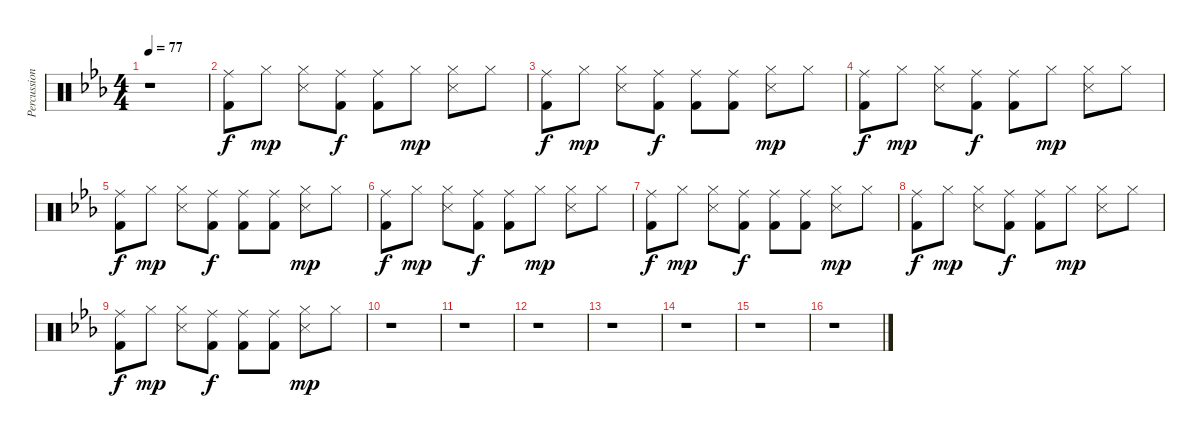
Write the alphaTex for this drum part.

\track ("Percussions" "Percussion") {instrument percussion}
\staff {score}
\articulation defaults
\ts (4 4)
\tempo 77
\clef neutral
\ks cminor
r.1{dy f} |
("Ride (middle)" "Kick (hit) 2").8 "Hi-Hat (closed)".8{dy mp} ("Hi-Hat (closed)" "Snare (side stick) 3").8 ("Ride (middle)" "Kick (hit) 2").8{dy f} ("Ride (middle)" "Kick (hit) 2").8 "Hi-Hat (closed)".8{dy mp} ("Hi-Hat (closed)" "Snare (side stick) 3").8 "Hi-Hat (closed)".8 |
("Ride (middle)" "Kick (hit) 2").8{dy f} "Hi-Hat (closed)".8{dy mp} ("Hi-Hat (closed)" "Snare (side stick) 3").8 ("Ride (middle)" "Kick (hit) 2").8{dy f} ("Ride (middle)" "Kick (hit) 2").8 ("Ride (middle)" "Kick (hit) 2").8 ("Hi-Hat (closed)" "Snare (side stick) 3").8{dy mp} "Hi-Hat (closed)".8 |
("Ride (middle)" "Kick (hit) 2").8{dy f} "Hi-Hat (closed)".8{dy mp} ("Hi-Hat (closed)" "Snare (side stick) 3").8 ("Ride (middle)" "Kick (hit) 2").8{dy f} ("Ride (middle)" "Kick (hit) 2").8 "Hi-Hat (closed)".8{dy mp} ("Hi-Hat (closed)" "Snare (side stick) 3").8 "Hi-Hat (closed)".8 |
("Ride (middle)" "Kick (hit) 2").8{dy f} "Hi-Hat (closed)".8{dy mp} ("Hi-Hat (closed)" "Snare (side stick) 3").8 ("Ride (middle)" "Kick (hit) 2").8{dy f} ("Ride (middle)" "Kick (hit) 2").8 ("Ride (middle)" "Kick (hit) 2").8 ("Hi-Hat (closed)" "Snare (side stick) 3").8{dy mp} "Hi-Hat (closed)".8 |
("Ride (middle)" "Kick (hit) 2").8{dy f} "Hi-Hat (closed)".8{dy mp} ("Hi-Hat (closed)" "Snare (side stick) 3").8 ("Ride (middle)" "Kick (hit) 2").8{dy f} ("Ride (middle)" "Kick (hit) 2").8 "Hi-Hat (closed)".8{dy mp} ("Hi-Hat (closed)" "Snare (side stick) 3").8 "Hi-Hat (closed)".8 |
("Ride (middle)" "Kick (hit) 2").8{dy f} "Hi-Hat (closed)".8{dy mp} ("Hi-Hat (closed)" "Snare (side stick) 3").8 ("Ride (middle)" "Kick (hit) 2").8{dy f} ("Ride (middle)" "Kick (hit) 2").8 ("Ride (middle)" "Kick (hit) 2").8 ("Hi-Hat (closed)" "Snare (side stick) 3").8{dy mp} "Hi-Hat (closed)".8 |
("Ride (middle)" "Kick (hit) 2").8{dy f} "Hi-Hat (closed)".8{dy mp} ("Hi-Hat (closed)" "Snare (side stick) 3").8 ("Ride (middle)" "Kick (hit) 2").8{dy f} ("Ride (middle)" "Kick (hit) 2").8 "Hi-Hat (closed)".8{dy mp} ("Hi-Hat (closed)" "Snare (side stick) 3").8 "Hi-Hat (closed)".8 |
("Ride (middle)" "Kick (hit) 2").8{dy f} "Hi-Hat (closed)".8{dy mp} ("Hi-Hat (closed)" "Snare (side stick) 3").8 ("Ride (middle)" "Kick (hit) 2").8{dy f} ("Ride (middle)" "Kick (hit) 2").8 ("Ride (middle)" "Kick (hit) 2").8 ("Hi-Hat (closed)" "Snare (side stick) 3").8{dy mp} "Hi-Hat (closed)".8 |
r.1 |
r.1 |
r.1 |
r.1 |
r.1 |
r.1 |
r.1
